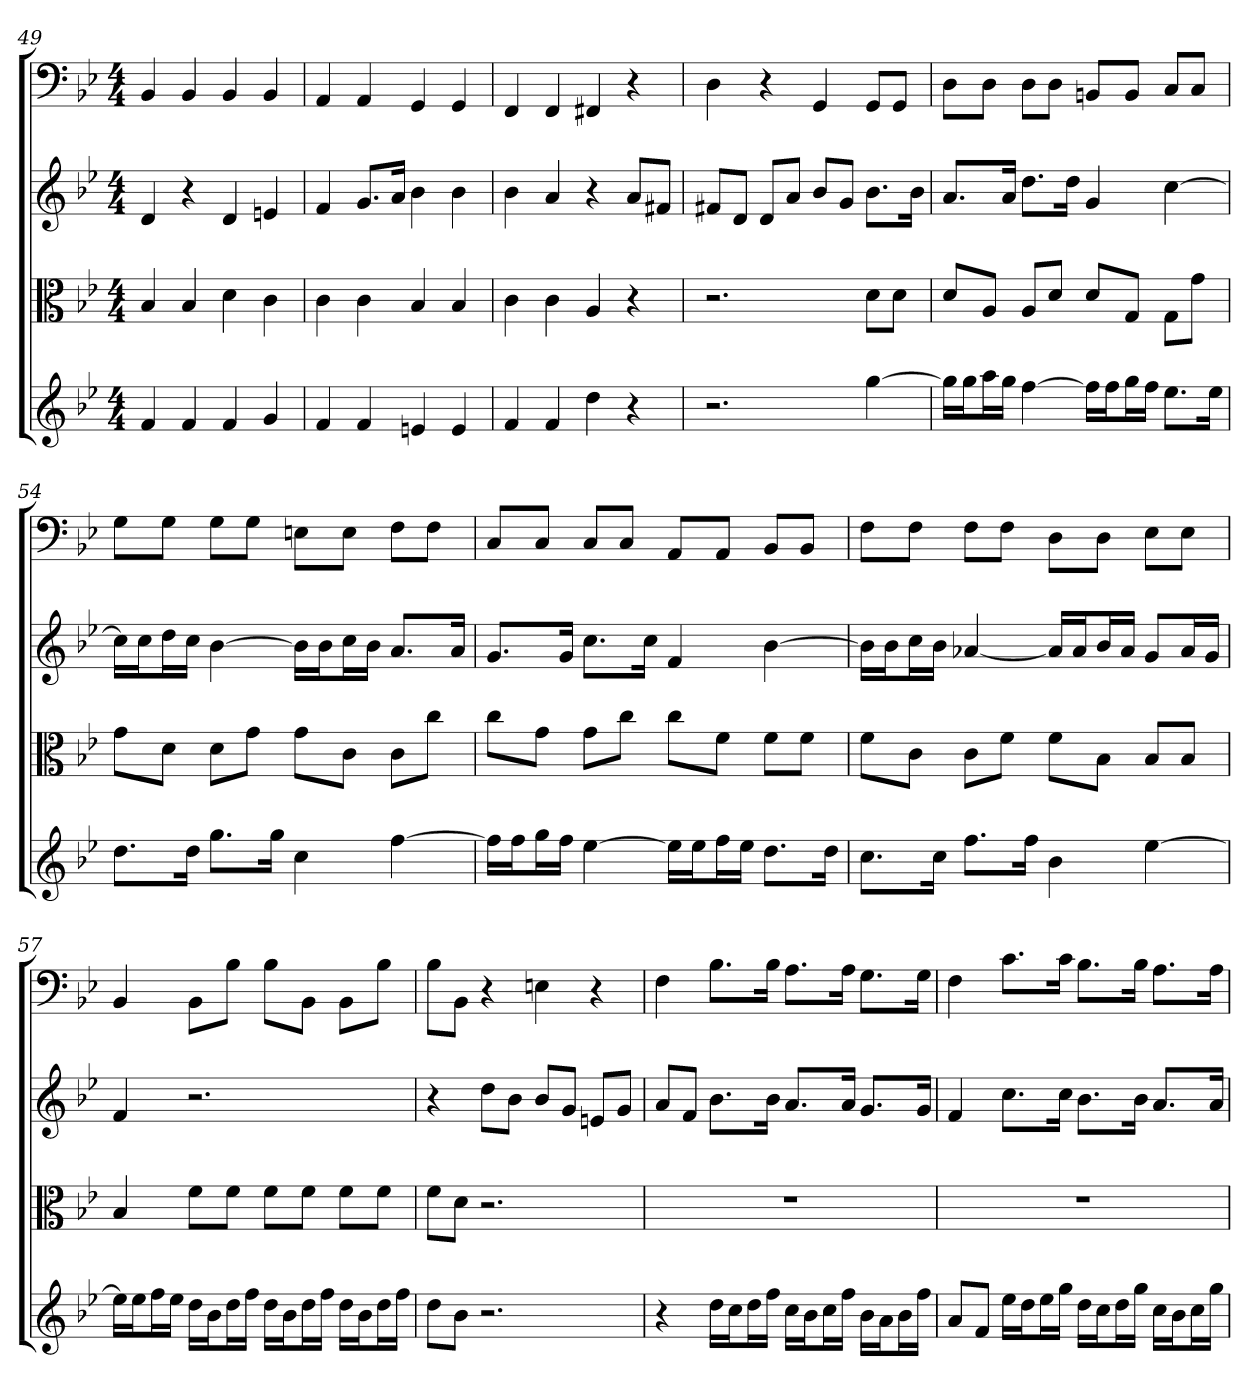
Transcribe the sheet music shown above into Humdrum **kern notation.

**kern	**kern	**kern	**kern
*part4	*part3	*part2	*part1
*staff4	*staff3	*staff2	*staff1
*	*clefC3	*	*clefF4
*k[b-e-]	*k[b-e-]	*k[b-e-]	*k[b-e-]
*B-:	*B-:	*B-:	*B-:
*M4/4	*M4/4	*M4/4	*M4/4
=49	=49	=49	=49
4f	4B-	4d	4BB-
4f	4B-	4r	4BB-
4f	4d	4d	4BB-
4g	4c	4en	4BB-
=50	=50	=50	=50
4f	4c	4f	4AA
4f	4c	8.gL	4AA
.	.	16aJk	.
4en	4B-	4b-	4GG
4e	4B-	4b-	4GG
=51	=51	=51	=51
4f	4c	4b-	4FF
4f	4c	4a	4FF
4dd	4A	4r	4FF#X
4r	4r	8aL	4r
.	.	8f#XJ	.
=52	=52	=52	=52
2.r	2.r	8f#XL	4D
.	.	8dJ	.
.	.	8dL	4r
.	.	8aJ	.
.	.	8b-L	4GG
.	.	8gJ	.
[4gg	8d\L	8.b-L	8GG/L
.	8d\J	.	8GG/J
.	.	16b-Jk	.
=53	=53	=53	=53
16ggLL]	8d/L	8.aL	8D\L
16ggJ	.	.	.
16aaL	8A/J	.	8D\J
16ggJJ	.	16aJk	.
[4ff	8A/L	8.ddL	8D\L
.	8d/J	.	8D\J
.	.	16ddJk	.
16ffLL]	8d/L	4g	8BBn/L
16ffJ	.	.	.
16ggL	8G/J	.	8BB/J
16ffJJ	.	.	.
8.ee-L	8G\L	[4cc	8C/L
.	8g\J	.	8C/J
16ee-Jk	.	.	.
=54	=54	=54	=54
8.ddL	8g\L	16ccLL]	8G\L
.	.	16ccJ	.
.	8d\J	16ddL	8G\J
16ddJk	.	16ccJJ	.
8.ggL	8d\L	[4b-	8G\L
.	8g\J	.	8G\J
16ggJk	.	.	.
4cc	8g\L	16b-LL]	8En\L
.	.	16b-J	.
.	8c\J	16ccL	8E\J
.	.	16b-JJ	.
[4ff	8c\L	8.aL	8F\L
.	8cc\J	.	8F\J
.	.	16aJk	.
=55	=55	=55	=55
16ffLL]	8cc\L	8.gL	8C/L
16ffJ	.	.	.
16ggL	8g\J	.	8C/J
16ffJJ	.	16gJk	.
[4ee-	8g\L	8.ccL	8C/L
.	8cc\J	.	8C/J
.	.	16ccJk	.
16ee-LL]	8cc\L	4f	8AA/L
16ee-J	.	.	.
16ffL	8f\J	.	8AA/J
16ee-JJ	.	.	.
8.ddL	8f\L	[4b-	8BB-/L
.	8f\J	.	8BB-/J
16ddJk	.	.	.
=56	=56	=56	=56
8.ccL	8f\L	16b-LL]	8F\L
.	.	16b-J	.
.	8c\J	16ccL	8F\J
16ccJk	.	16b-JJ	.
8.ffL	8c\L	[4a-X	8F\L
.	8f\J	.	8F\J
16ffJk	.	.	.
4b-	8f\L	16a-LL]	8D\L
.	.	16a-J	.
.	8B-\J	16b-L	8D\J
.	.	16a-JJ	.
[4ee-	8B-/L	8gL	8E-\L
.	8B-/J	16a-L	8E-\J
.	.	16gJJ	.
=57	=57	=57	=57
16ee-LL]	4B-	4f	4BB-
16ee-J	.	.	.
16ffL	.	.	.
16ee-JJ	.	.	.
16ddLL	8f\L	2.r	8BB-\L
16b-J	.	.	.
16ddL	8f\J	.	8B-\J
16ffJJ	.	.	.
16ddLL	8f\L	.	8B-\L
16b-J	.	.	.
16ddL	8f\J	.	8BB-\J
16ffJJ	.	.	.
16ddLL	8f\L	.	8BB-\L
16b-J	.	.	.
16ddL	8f\J	.	8B-\J
16ffJJ	.	.	.
=58	=58	=58	=58
8ddL	8f\L	4r	8B-\L
8b-J	8d\J	.	8BB-\J
2.r	2.r	8ddL	4r
.	.	8b-J	.
.	.	8b-L	4En
.	.	8gJ	.
.	.	8enL	4r
.	.	8gJ	.
=59	=59	=59	=59
4r	1r	8aL	4F
.	.	8fJ	.
16ddLL	.	8.b-L	8.B-\L
16ccJ	.	.	.
16ddL	.	.	.
16ffJJ	.	16b-Jk	16B-\Jk
16ccLL	.	8.aL	8.A\L
16b-J	.	.	.
16ccL	.	.	.
16ffJJ	.	16aJk	16A\Jk
16b-LL	.	8.gL	8.G\L
16aJ	.	.	.
16b-L	.	.	.
16ffJJ	.	16gJk	16G\Jk
=60	=60	=60	=60
8aL	1r	4f	4F
8fJ	.	.	.
16ee-LL	.	8.ccL	8.c\L
16ddJ	.	.	.
16ee-L	.	.	.
16ggJJ	.	16ccJk	16c\Jk
16ddLL	.	8.b-L	8.B-\L
16ccJ	.	.	.
16ddL	.	.	.
16ggJJ	.	16b-Jk	16B-\Jk
16ccLL	.	8.aL	8.A\L
16b-J	.	.	.
16ccL	.	.	.
16ggJJ	.	16aJk	16A\Jk
=	=	=	=
*-	*-	*-	*-
